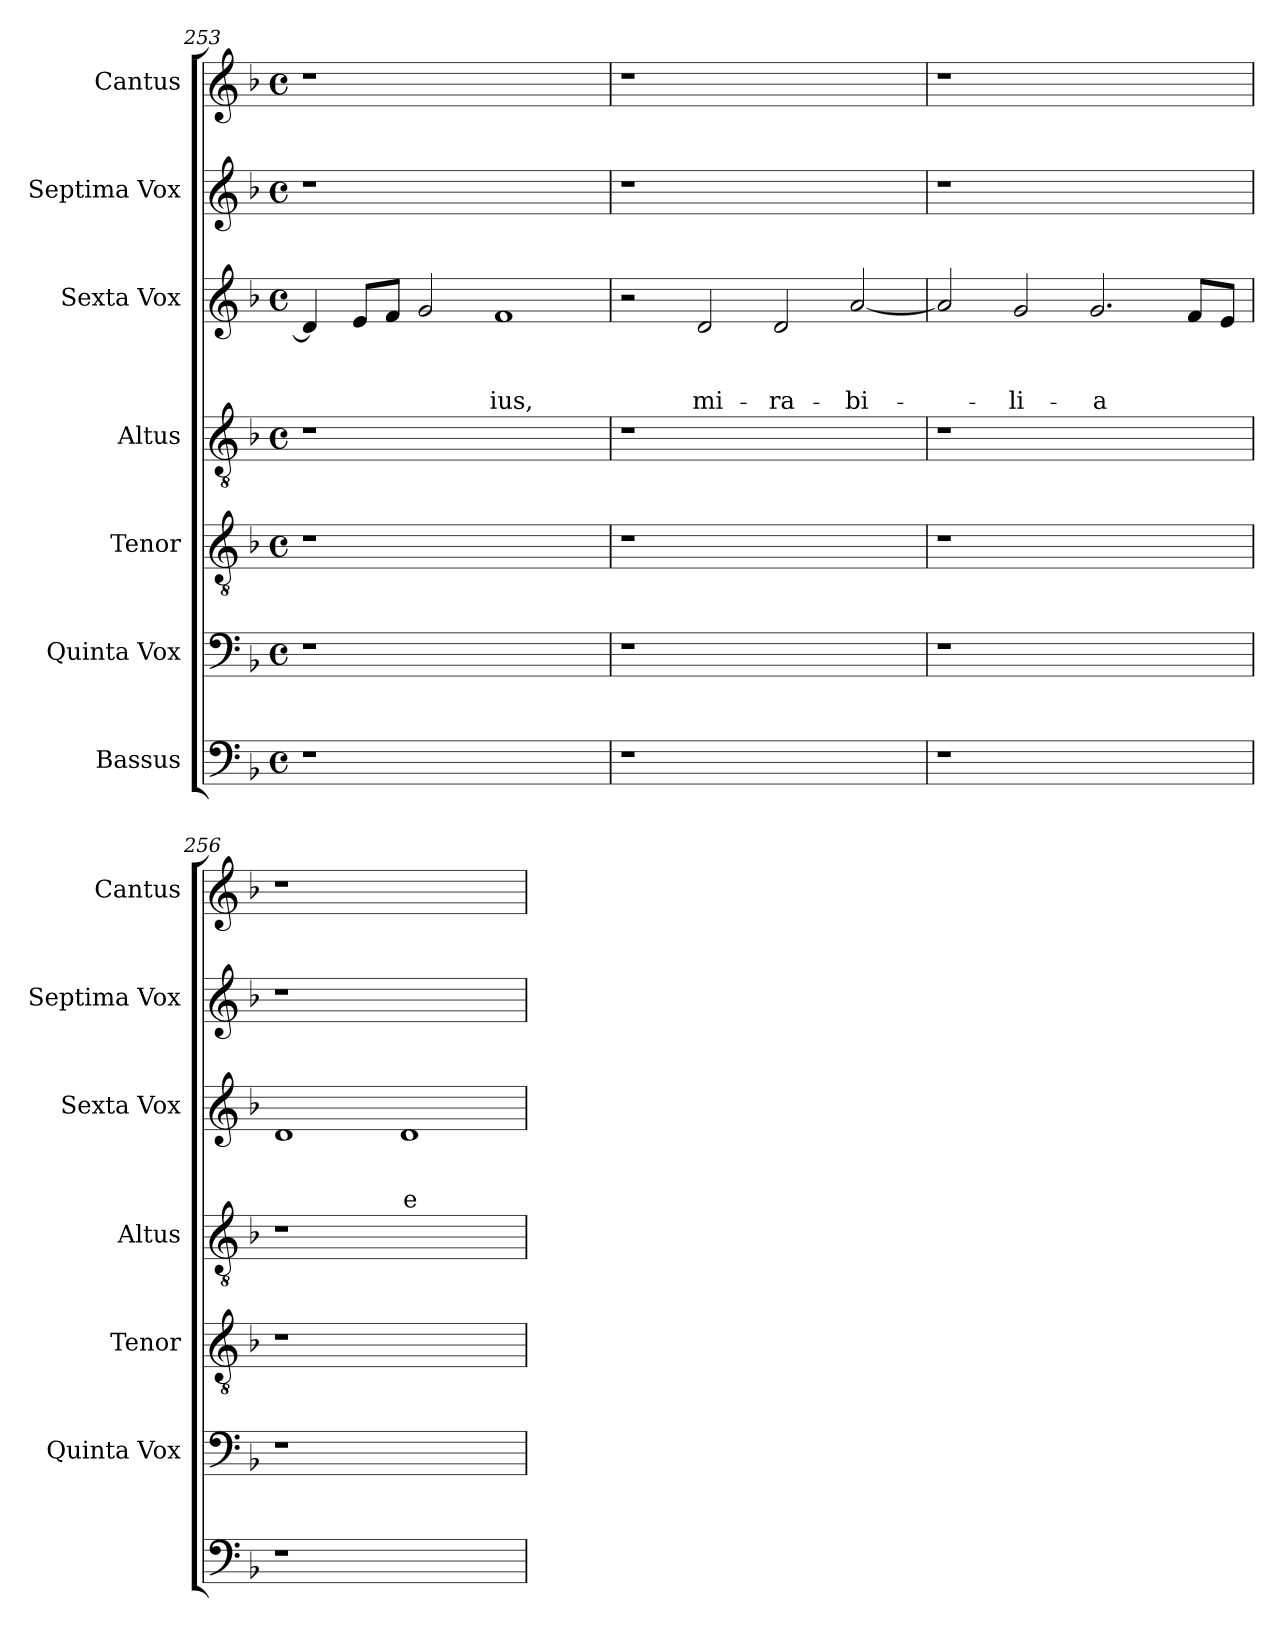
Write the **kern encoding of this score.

**kern	**kern	**kern	**kern	**kern	**text	**text	**text	**kern	**kern
*part7	*part6	*part5	*part4	*part3	*part3	*part3	*part3	*part2	*part1
*staff7	*staff6	*staff5	*staff4	*staff3	*staff3	*staff3	*staff3	*staff2	*staff1
*I"Bassus	*I"Quinta Vox	*I"Tenor	*I"Altus	*I"Sexta Vox	*	*	*	*I"Septima Vox	*I"Cantus
*	*I'Quinta Vox	*I'Tenor	*I'Altus	*I'Sexta Vox	*	*	*	*I'Septima Vox	*I'Cantus
*clefF4	*clefF4	*clefGv2	*clefGv2	*clefG2	*	*	*	*clefG2	*clefG2
*k[b-]	*k[b-]	*k[b-]	*k[b-]	*k[b-]	*	*	*	*k[b-]	*k[b-]
*F:	*F:	*F:	*F:	*F:	*	*	*	*F:	*F:
*M4/4	*M4/4	*M4/4	*M4/4	*M4/4	*	*	*	*M4/4	*M4/4
*met(c)	*met(c)	*met(c)	*met(c)	*met(c)	*	*	*	*met(c)	*met(c)
=253	=253	=253	=253	=253	=253	=253	=253	=253	=253
1r	1r	1r	1r	4d/]	.	.	.	1r	1r
.	.	.	.	8e/L	.	.	.	.	.
.	.	.	.	8f/J	.	.	.	.	.
.	.	.	.	2g/	.	.	.	.	.
!	!	!	!	!	!	!	!LO:LY:b	!	!
1ryy	1ryy	1ryy	1ryy	1f	.	.	-ius,	1ryy	1ryy
=254	=254	=254	=254	=254	=254	=254	=254	=254	=254
1r	1r	1r	1r	2r	.	.	.	1r	1r
!	!	!	!	!	!	!	!LO:LY:b	!	!
.	.	.	.	2d/	.	.	mi-	.	.
!	!	!	!	!	!	!	!LO:LY:b	!	!
1ryy	1ryy	1ryy	1ryy	2d/	.	.	-ra-	1ryy	1ryy
!	!	!	!	!	!	!	!LO:LY:b	!	!
.	.	.	.	[<2a/	.	.	-bi-	.	.
=255	=255	=255	=255	=255	=255	=255	=255	=255	=255
1r	1r	1r	1r	2a/]	.	.	.	1r	1r
!	!	!	!	!	!	!	!LO:LY:b	!	!
.	.	.	.	2g/	.	.	-li-	.	.
!	!	!	!	!	!	!	!LO:LY:b	!	!
1ryy	1ryy	1ryy	1ryy	2.g/	.	.	-a	1ryy	1ryy
.	.	.	.	8f/L	.	.	.	.	.
.	.	.	.	8e/J	.	.	.	.	.
=256	=256	=256	=256	=256	=256	=256	=256	=256	=256
1r	1r	1r	1r	1d	.	.	.	1r	1r
!	!	!	!	!	!	!	!LO:LY:b	!	!
1ryy	1ryy	1ryy	1ryy	1d	.	.	e-	1ryy	1ryy
=	=	=	=	=	=	=	=	=	=
*-	*-	*-	*-	*-	*-	*-	*-	*-	*-
